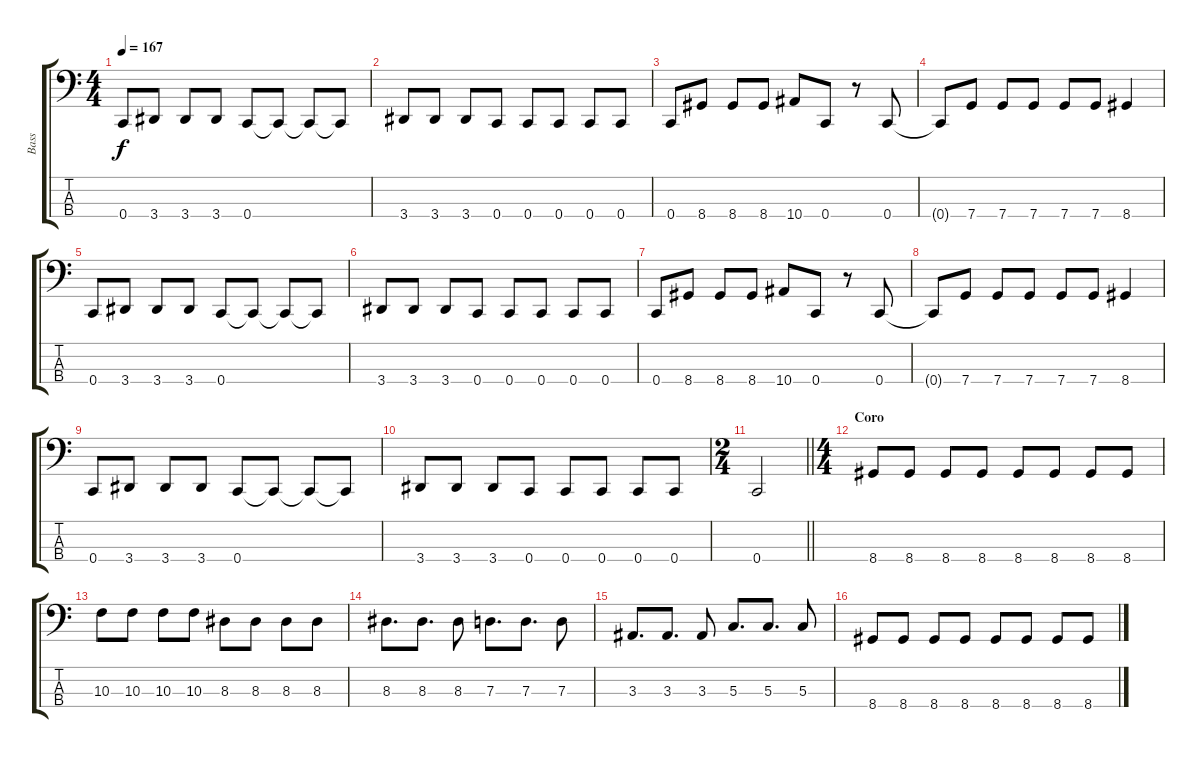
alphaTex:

\track ("Bass" "Bass") {instrument electricbasspick}
\staff {score tabs}
\tuning (F2 C2 G1 C1) {hide}
\ts (4 4)
\tempo 167
\clef f4
\ks c
0.4.8{dy f} 3.4.8 3.4.8 3.4.8 0.4.8 0.4{t}.8 0.4{t}.8 0.4{t}.8 |
3.4.8 3.4.8 3.4.8 0.4.8 0.4.8 0.4.8 0.4.8 0.4.8 |
0.4.8 8.4.8 8.4.8 8.4.8 10.4.8 0.4.8 r.8 0.4.8 |
0.4{t}.8 7.4.8 7.4.8 7.4.8 7.4.8 7.4.8 8.4.4 |
0.4.8 3.4.8 3.4.8 3.4.8 0.4.8 0.4{t}.8 0.4{t}.8 0.4{t}.8 |
3.4.8 3.4.8 3.4.8 0.4.8 0.4.8 0.4.8 0.4.8 0.4.8 |
0.4.8 8.4.8 8.4.8 8.4.8 10.4.8 0.4.8 r.8 0.4.8 |
0.4{t}.8 7.4.8 7.4.8 7.4.8 7.4.8 7.4.8 8.4.4 |
0.4.8 3.4.8 3.4.8 3.4.8 0.4.8 0.4{t}.8 0.4{t}.8 0.4{t}.8 |
3.4.8 3.4.8 3.4.8 0.4.8 0.4.8 0.4.8 0.4.8 0.4.8 |
\ts (2 4)
\barLineRight lightlight
0.4.2 |
\ts (4 4)
\section ("" "Coro")
8.4.8 8.4.8 8.4.8 8.4.8 8.4.8 8.4.8 8.4.8 8.4.8 |
10.3.8 10.3.8 10.3.8 10.3.8 8.3.8 8.3.8 8.3.8 8.3.8 |
8.3.8{d} 8.3.8{d} 8.3.8 7.3.8{d} 7.3.8{d} 7.3.8 |
3.3.8{d} 3.3.8{d} 3.3.8 5.3.8{d} 5.3.8{d} 5.3.8 |
8.4.8 8.4.8 8.4.8 8.4.8 8.4.8 8.4.8 8.4.8 8.4.8
